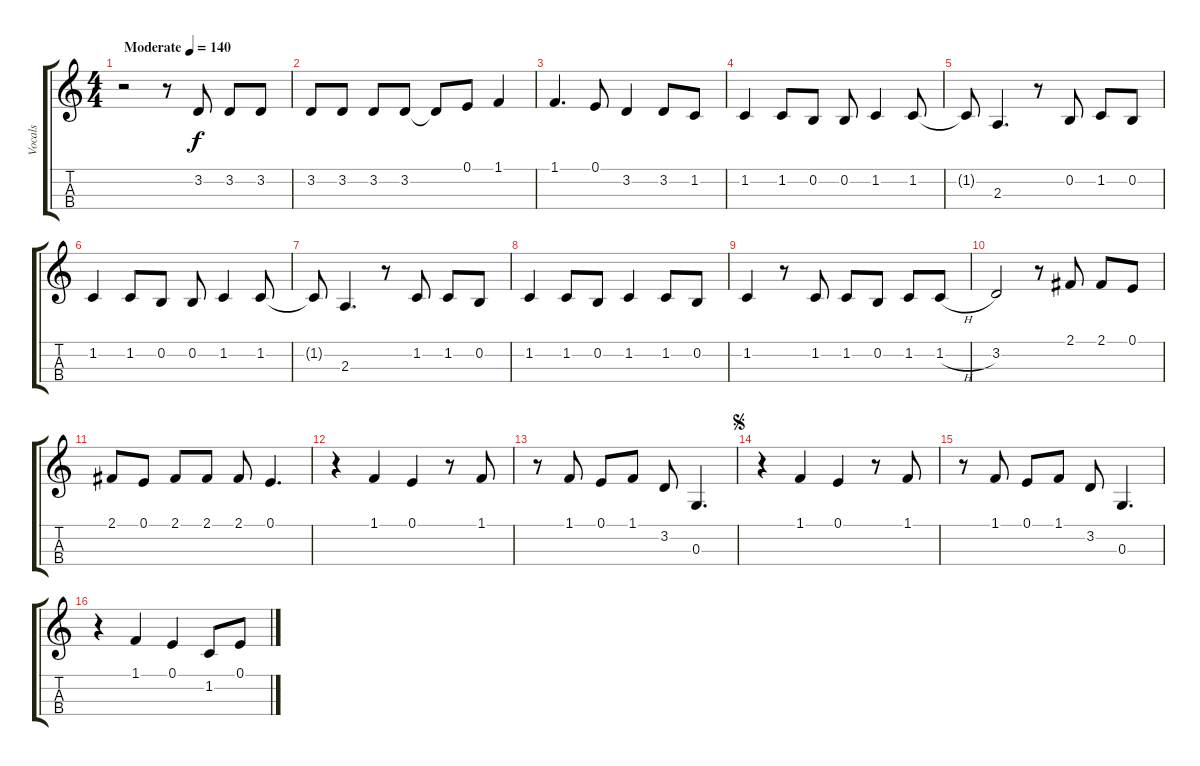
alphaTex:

\track ("Vocals" "Vocals") {instrument tenorsax}
\staff {score tabs}
\tuning (E4 B3 G3 D3) {hide}
\ts (4 4)
\tempo (140 "Moderate")
\clef g2
\ks c
r.2{dy f instrument tenorsax} r.8 3.2.8 3.2.8 3.2.8 |
3.2.8 3.2.8 3.2.8 3.2.8 3.2{t}.8 0.1.8 1.1.4 |
1.1.4{d} 0.1.8 3.2.4 3.2.8 1.2.8 |
1.2.4 1.2.8 0.2.8 0.2.8 1.2.4 1.2.8 |
1.2{t}.8 2.3.4{d} r.8 0.2.8 1.2.8 0.2.8 |
1.2.4 1.2.8 0.2.8 0.2.8 1.2.4 1.2.8 |
1.2{t}.8 2.3.4{d} r.8 1.2.8 1.2.8 0.2.8 |
1.2.4 1.2.8 0.2.8 1.2.4 1.2.8 0.2.8 |
1.2.4 r.8 1.2.8 1.2.8 0.2.8 1.2.8 1.2{h}.8 |
3.2.2 r.8 2.1.8 2.1.8 0.1.8 |
2.1.8 0.1.8 2.1.8 2.1.8 2.1.8 0.1.4{d} |
r.4 1.1.4 0.1.4 r.8 1.1.8 |
r.8 1.1.8 0.1.8 1.1.8 3.2.8 0.3.4{d} |
\jump segno
r.4 1.1.4 0.1.4 r.8 1.1.8 |
r.8 1.1.8 0.1.8 1.1.8 3.2.8 0.3.4{d} |
r.4 1.1.4 0.1.4 1.2.8 0.1.8
